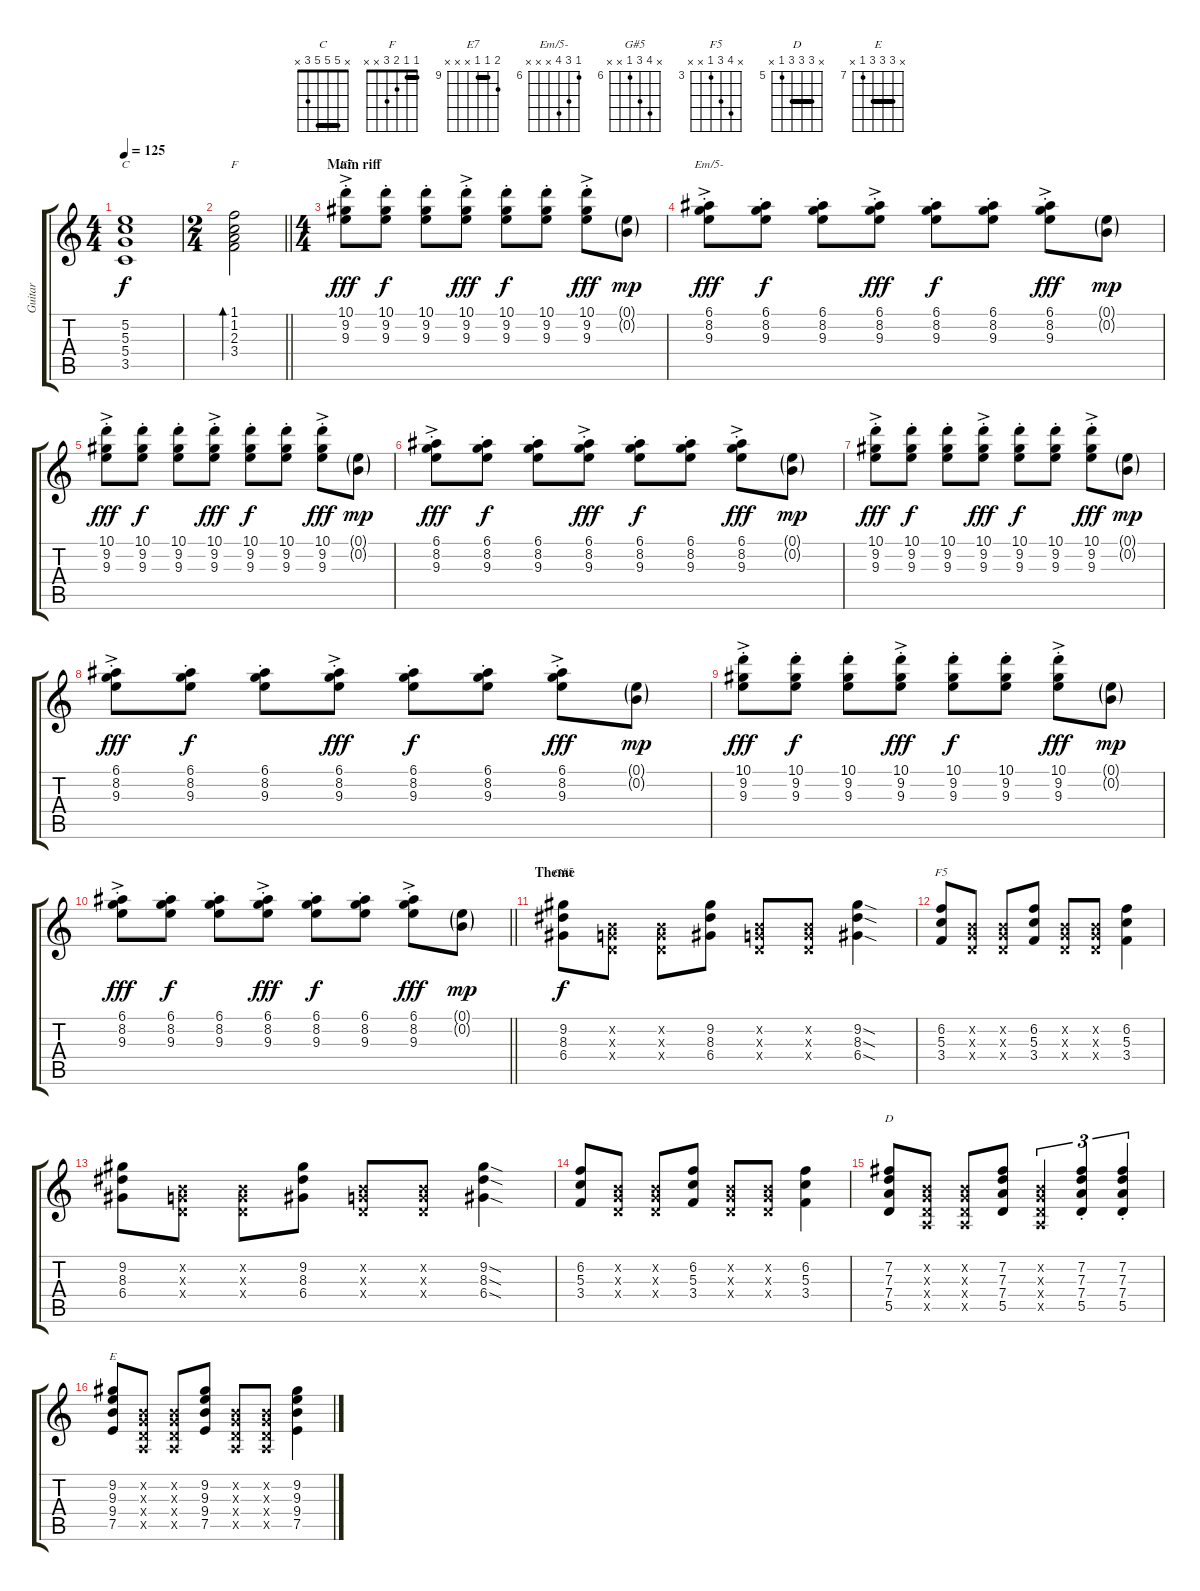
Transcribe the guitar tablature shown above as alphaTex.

\track ("Guitar" "Guitar") {instrument electricguitarclean}
\staff {score tabs}
\tuning (E4 B3 G3 D3 A2 E2) {hide}
\chord ("C" x 5 5 5 3 x) {barre 5}
\chord ("F" 1 1 2 3 x x) {barre 1}
\chord ("E7" 10 9 9 x x x) {firstfret 9 barre 9}
\chord ("Em/5-" 6 8 9 x x x) {firstfret 6}
\chord ("G#5" x 9 8 6 x x) {firstfret 6}
\chord ("F5" x 6 5 3 x x) {firstfret 3}
\chord ("D" x 7 7 7 5 x) {firstfret 5 barre 7}
\chord ("E" x 9 9 9 7 x) {firstfret 7 barre 9}
\ts (4 4)
\tempo 125
\clef g2
\ks c
(5.2 5.3 5.4 3.5).1{ch "C" dy f} |
\ts (2 4)
\barLineRight lightlight
(1.1 1.2 2.3 3.4).2{bd 480 ch "F"} |
\ts (4 4)
\section ("" "Main riff")
(10.1{ac st} 9.2{ac st} 9.3{ac st}).8{ch "E7" dy fff} (10.1{st} 9.2{st} 9.3{st}).8{dy f} (10.1{st} 9.2{st} 9.3{st}).8 (10.1{ac st} 9.2{ac st} 9.3{ac st}).8{dy fff} (10.1{st} 9.2{st} 9.3{st}).8{dy f} (10.1{st} 9.2{st} 9.3{st}).8 (10.1{ac st} 9.2{ac st} 9.3{ac st}).8{dy fff} (0.1{g} 0.2{g}).8{dy mp} |
(6.1{ac st} 8.2{ac st} 9.3{ac st}).8{ch "Em/5-" dy fff} (6.1{st} 8.2{st} 9.3{st}).8{dy f} (6.1{st} 8.2{st} 9.3{st}).8 (6.1{ac st} 8.2{ac st} 9.3{ac st}).8{dy fff} (6.1{st} 8.2{st} 9.3{st}).8{dy f} (6.1{st} 8.2{st} 9.3{st}).8 (6.1{ac st} 8.2{ac st} 9.3{ac st}).8{dy fff} (0.1{g} 0.2{g}).8{dy mp} |
(10.1{ac st} 9.2{ac st} 9.3{ac st}).8{dy fff} (10.1{st} 9.2{st} 9.3{st}).8{dy f} (10.1{st} 9.2{st} 9.3{st}).8 (10.1{ac st} 9.2{ac st} 9.3{ac st}).8{dy fff} (10.1{st} 9.2{st} 9.3{st}).8{dy f} (10.1{st} 9.2{st} 9.3{st}).8 (10.1{ac st} 9.2{ac st} 9.3{ac st}).8{dy fff} (0.1{g} 0.2{g}).8{dy mp} |
(6.1{ac st} 8.2{ac st} 9.3{ac st}).8{dy fff} (6.1{st} 8.2{st} 9.3{st}).8{dy f} (6.1{st} 8.2{st} 9.3{st}).8 (6.1{ac st} 8.2{ac st} 9.3{ac st}).8{dy fff} (6.1{st} 8.2{st} 9.3{st}).8{dy f} (6.1{st} 8.2{st} 9.3{st}).8 (6.1{ac st} 8.2{ac st} 9.3{ac st}).8{dy fff} (0.1{g} 0.2{g}).8{dy mp} |
(10.1{ac st} 9.2{ac st} 9.3{ac st}).8{dy fff} (10.1{st} 9.2{st} 9.3{st}).8{dy f} (10.1{st} 9.2{st} 9.3{st}).8 (10.1{ac st} 9.2{ac st} 9.3{ac st}).8{dy fff} (10.1{st} 9.2{st} 9.3{st}).8{dy f} (10.1{st} 9.2{st} 9.3{st}).8 (10.1{ac st} 9.2{ac st} 9.3{ac st}).8{dy fff} (0.1{g} 0.2{g}).8{dy mp} |
(6.1{ac st} 8.2{ac st} 9.3{ac st}).8{dy fff} (6.1{st} 8.2{st} 9.3{st}).8{dy f} (6.1{st} 8.2{st} 9.3{st}).8 (6.1{ac st} 8.2{ac st} 9.3{ac st}).8{dy fff} (6.1{st} 8.2{st} 9.3{st}).8{dy f} (6.1{st} 8.2{st} 9.3{st}).8 (6.1{ac st} 8.2{ac st} 9.3{ac st}).8{dy fff} (0.1{g} 0.2{g}).8{dy mp} |
(10.1{ac st} 9.2{ac st} 9.3{ac st}).8{dy fff} (10.1{st} 9.2{st} 9.3{st}).8{dy f} (10.1{st} 9.2{st} 9.3{st}).8 (10.1{ac st} 9.2{ac st} 9.3{ac st}).8{dy fff} (10.1{st} 9.2{st} 9.3{st}).8{dy f} (10.1{st} 9.2{st} 9.3{st}).8 (10.1{ac st} 9.2{ac st} 9.3{ac st}).8{dy fff} (0.1{g} 0.2{g}).8{dy mp} |
\barLineRight lightlight
(6.1{ac st} 8.2{ac st} 9.3{ac st}).8{dy fff} (6.1{st} 8.2{st} 9.3{st}).8{dy f} (6.1{st} 8.2{st} 9.3{st}).8 (6.1{ac st} 8.2{ac st} 9.3{ac st}).8{dy fff} (6.1{st} 8.2{st} 9.3{st}).8{dy f} (6.1{st} 8.2{st} 9.3{st}).8 (6.1{ac st} 8.2{ac st} 9.3{ac st}).8{dy fff} (0.1{g} 0.2{g}).8{dy mp} |
\section ("" "Theme")
(9.2 8.3 6.4).8{ch "G#5" dy f} (0.2{x} 0.3{x} 0.4{x}).8 (0.2{x} 0.3{x} 0.4{x}).8 (9.2 8.3 6.4).8 (0.2{x} 0.3{x} 0.4{x}).8 (0.2{x} 0.3{x} 0.4{x}).8 (9.2{sod} 8.3{sod} 6.4{sod}).4 |
(6.2 5.3 3.4).8{ch "F5"} (0.2{x} 0.3{x} 0.4{x}).8 (0.2{x} 0.3{x} 0.4{x}).8 (6.2 5.3 3.4).8 (0.2{x} 0.3{x} 0.4{x}).8 (0.2{x} 0.3{x} 0.4{x}).8 (6.2 5.3 3.4).4 |
(9.2 8.3 6.4).8 (0.2{x} 0.3{x} 0.4{x}).8 (0.2{x} 0.3{x} 0.4{x}).8 (9.2 8.3 6.4).8 (0.2{x} 0.3{x} 0.4{x}).8 (0.2{x} 0.3{x} 0.4{x}).8 (9.2{sod} 8.3{sod} 6.4{sod}).4 |
(6.2 5.3 3.4).8 (0.2{x} 0.3{x} 0.4{x}).8 (0.2{x} 0.3{x} 0.4{x}).8 (6.2 5.3 3.4).8 (0.2{x} 0.3{x} 0.4{x}).8 (0.2{x} 0.3{x} 0.4{x}).8 (6.2 5.3 3.4).4 |
(7.2 7.3 7.4 5.5).8{ch "D"} (0.2{x} 0.3{x} 0.4{x} 0.5{x}).8 (0.2{x} 0.3{x} 0.4{x} 0.5{x}).8 (7.2 7.3 7.4 5.5).8 (0.2{x} 0.3{x} 0.4{x} 0.5{x}).4{tu (3 2)} (7.2{st} 7.3{st} 7.4{st} 5.5{st}).4{tu (3 2)} (7.2{st} 7.3{st} 7.4{st} 5.5{st}).4{tu (3 2)} |
(9.2 9.3 9.4 7.5).8{ch "E"} (0.2{x} 0.3{x} 0.4{x} 0.5{x}).8 (0.2{x} 0.3{x} 0.4{x} 0.5{x}).8 (9.2 9.3 9.4 7.5).8 (0.2{x} 0.3{x} 0.4{x} 0.5{x}).8 (0.2{x} 0.3{x} 0.4{x} 0.5{x}).8 (9.2 9.3 9.4 7.5).4
